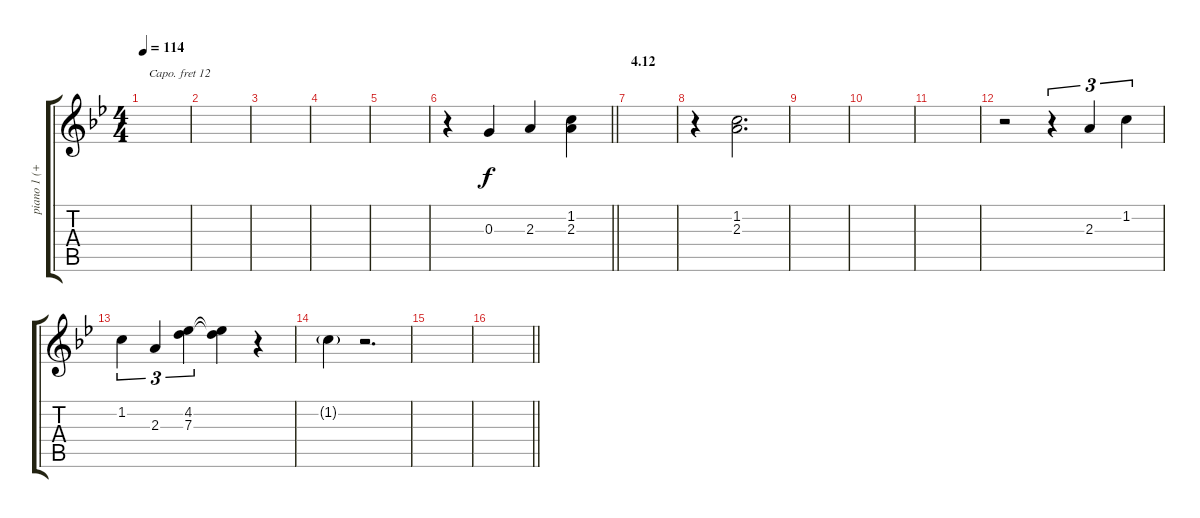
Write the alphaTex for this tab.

\track ("piano 1 (+12)" "piano 1 (+") {instrument acousticgrandpiano}
\staff {score tabs}
\capo 12
\tuning (E4 B3 G3 D3 A2 E2) {hide}
\ts (4 4)
\tempo 114
\clef g2
\ks bb
|
|
|
|
|
\barLineRight lightlight
r.4 0.3.4 2.3.4 (1.2 2.3).4 |
\section ("" "4.12")
|
r.4 (1.2 2.3).2{d} |
|
|
|
r.2 r.4{tu (3 2)} 2.3.4{tu (3 2)} 1.2.4{tu (3 2)} |
1.2.4{tu (3 2)} 2.3.4{tu (3 2)} (4.2 7.3).4{tu (3 2)} (4.2{t} 7.3{t}).4 r.4 |
1.2{g}.4 r.2{d} |
|
\barLineRight lightlight
